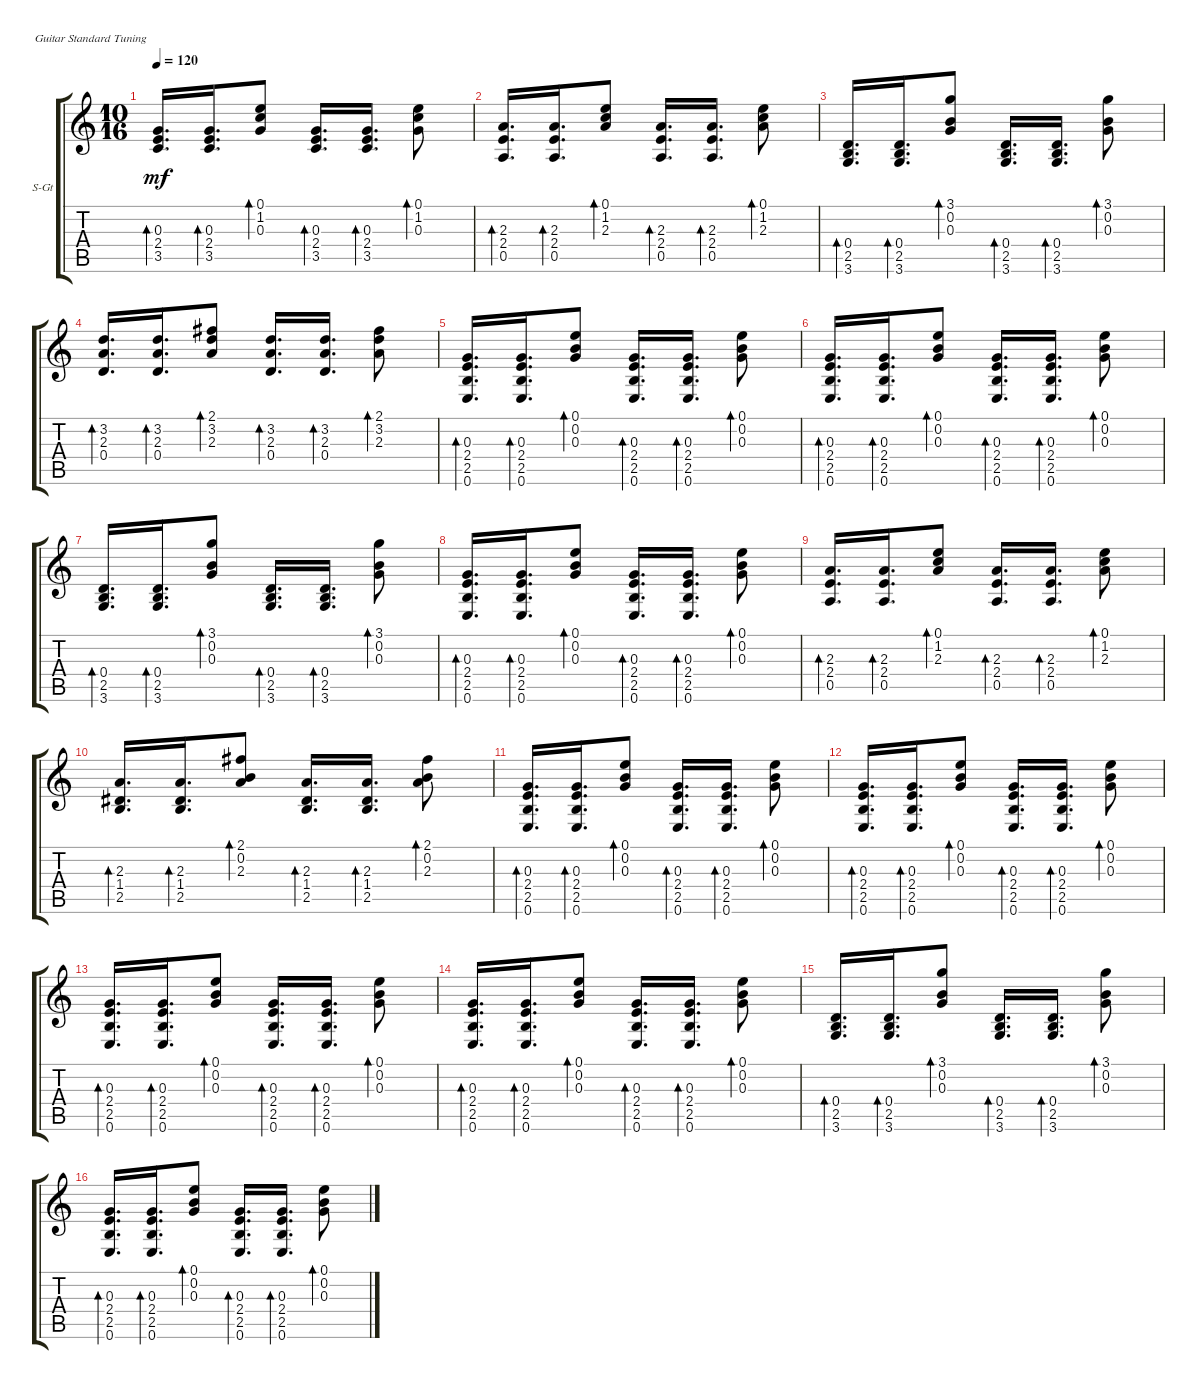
\defaultSystemsLayout 4
\bracketExtendMode groupsimilarinstruments
\firstSystemTrackNameOrientation horizontal
\otherSystemsTrackNameOrientation horizontal
\track ("Steel Guitar" "S-Gt") {instrument acousticguitarsteel}
\staff {score tabs}
\tuning (E4 B3 G3 D3 A2 E2)
\ts (10 16)
\tempo 120
\clef g2
\ks c
(3.5 2.4 0.3).16{d bd 30 dy mf} (3.5 2.4 0.3).16{d bd 30} (1.2 0.1 0.3).8{bd 30} (3.5 2.4 0.3).16{d bd 30} (3.5 2.4 0.3).16{d bd 30} (1.2 0.1 0.3).8{bd 30} |
(0.5 2.4 2.3).16{d bd 30} (0.5 2.4 2.3).16{d bd 30} (0.1 1.2 2.3).8{bd 30} (0.5 2.4 2.3).16{d bd 30} (0.5 2.4 2.3).16{d bd 30} (0.1 1.2 2.3).8{bd 30} |
(3.6 2.5 0.4).16{d bd 30} (3.6 2.5 0.4).16{d bd 30} (3.1 0.2 0.3).8{bd 30} (3.6 2.5 0.4).16{d bd 30} (3.6 2.5 0.4).16{d bd 30} (3.1 0.2 0.3).8{bd 30} |
(0.4 2.3 3.2).16{d bd 30} (0.4 2.3 3.2).16{d bd 30} (2.1 3.2 2.3).8{bd 30} (0.4 2.3 3.2).16{d bd 30} (0.4 2.3 3.2).16{d bd 30} (2.1 3.2 2.3).8{bd 30} |
(0.6 2.5 2.4 0.3).16{d bd 30} (0.6 2.5 2.4 0.3).16{d bd 30} (0.1 0.2 0.3).8{bd 30} (0.6 2.5 2.4 0.3).16{d bd 30} (0.6 2.5 2.4 0.3).16{d bd 30} (0.1 0.2 0.3).8{bd 30} |
(0.6 2.5 2.4 0.3).16{d bd 30} (0.6 2.5 2.4 0.3).16{d bd 30} (0.1 0.2 0.3).8{bd 30} (0.6 2.5 2.4 0.3).16{d bd 30} (0.6 2.5 2.4 0.3).16{d bd 30} (0.1 0.2 0.3).8{bd 30} |
(3.6 2.5 0.4).16{d bd 30} (3.6 2.5 0.4).16{d bd 30} (3.1 0.2 0.3).8{bd 30} (3.6 2.5 0.4).16{d bd 30} (3.6 2.5 0.4).16{d bd 30} (3.1 0.2 0.3).8{bd 30} |
(0.6 2.5 2.4 0.3).16{d bd 30} (0.6 2.5 2.4 0.3).16{d bd 30} (0.1 0.2 0.3).8{bd 30} (0.6 2.5 2.4 0.3).16{d bd 30} (0.6 2.5 2.4 0.3).16{d bd 30} (0.1 0.2 0.3).8{bd 30} |
(0.5 2.4 2.3).16{d bd 30} (0.5 2.4 2.3).16{d bd 30} (0.1 1.2 2.3).8{bd 30} (0.5 2.4 2.3).16{d bd 30} (0.5 2.4 2.3).16{d bd 30} (0.1 1.2 2.3).8{bd 30} |
(2.5 1.4 2.3).16{d bd 30} (2.5 1.4 2.3).16{d bd 30} (2.1 0.2 2.3).8{bd 30} (2.5 1.4 2.3).16{d bd 30} (2.5 1.4 2.3).16{d bd 30} (2.1 0.2 2.3).8{bd 30} |
(0.6 2.5 2.4 0.3).16{d bd 30} (0.6 2.5 2.4 0.3).16{d bd 30} (0.1 0.2 0.3).8{bd 30} (0.6 2.5 2.4 0.3).16{d bd 30} (0.6 2.5 2.4 0.3).16{d bd 30} (0.1 0.2 0.3).8{bd 30} |
(0.6 2.5 2.4 0.3).16{d bd 30} (0.6 2.5 2.4 0.3).16{d bd 30} (0.1 0.2 0.3).8{bd 30} (0.6 2.5 2.4 0.3).16{d bd 30} (0.6 2.5 2.4 0.3).16{d bd 30} (0.1 0.2 0.3).8{bd 30} |
(0.6 2.5 2.4 0.3).16{d bd 30} (0.6 2.5 2.4 0.3).16{d bd 30} (0.1 0.2 0.3).8{bd 30} (0.6 2.5 2.4 0.3).16{d bd 30} (0.6 2.5 2.4 0.3).16{d bd 30} (0.1 0.2 0.3).8{bd 30} |
(0.6 2.5 2.4 0.3).16{d bd 30} (0.6 2.5 2.4 0.3).16{d bd 30} (0.1 0.2 0.3).8{bd 30} (0.6 2.5 2.4 0.3).16{d bd 30} (0.6 2.5 2.4 0.3).16{d bd 30} (0.1 0.2 0.3).8{bd 30} |
(3.6 2.5 0.4).16{d bd 30} (3.6 2.5 0.4).16{d bd 30} (3.1 0.2 0.3).8{bd 30} (3.6 2.5 0.4).16{d bd 30} (3.6 2.5 0.4).16{d bd 30} (3.1 0.2 0.3).8{bd 30} |
(0.6 2.5 2.4 0.3).16{d bd 30} (0.6 2.5 2.4 0.3).16{d bd 30} (0.1 0.2 0.3).8{bd 30} (0.6 2.5 2.4 0.3).16{d bd 30} (0.6 2.5 2.4 0.3).16{d bd 30} (0.1 0.2 0.3).8{bd 30}
